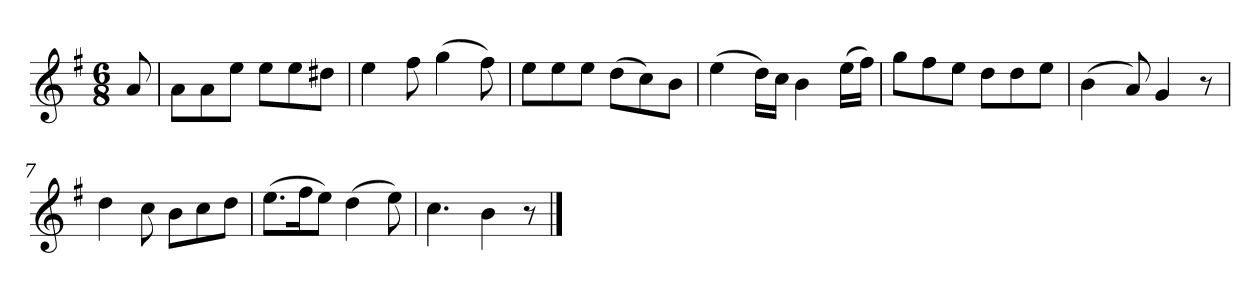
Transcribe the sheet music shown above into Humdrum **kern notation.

**kern
*part1
*staff1
*k[f#]
*M6/8
*MM120
=
8a
=1
8aL
8a
8eeJ
8eeL
8ee
8dd#XJ
=2
4ee
8ff#
(4gg
8ff#)
=3
8eeL
8ee
8eeJ
(8ddL
8cc)
8bJ
=4
(4ee
16ddLL)
16ccJJ
4b
(16eeLL
16ff#JJ)
=5
8ggL
8ff#
8eeJ
8ddL
8dd
8eeJ
=6
(4b
8a)
4g
8r
=7
4dd
8cc
8bL
8cc
8ddJ
=8
(8.eeL
16ff#K
8eeJ)
(4dd
8ee)
=9
4.cc
4b
8r
==
*-
